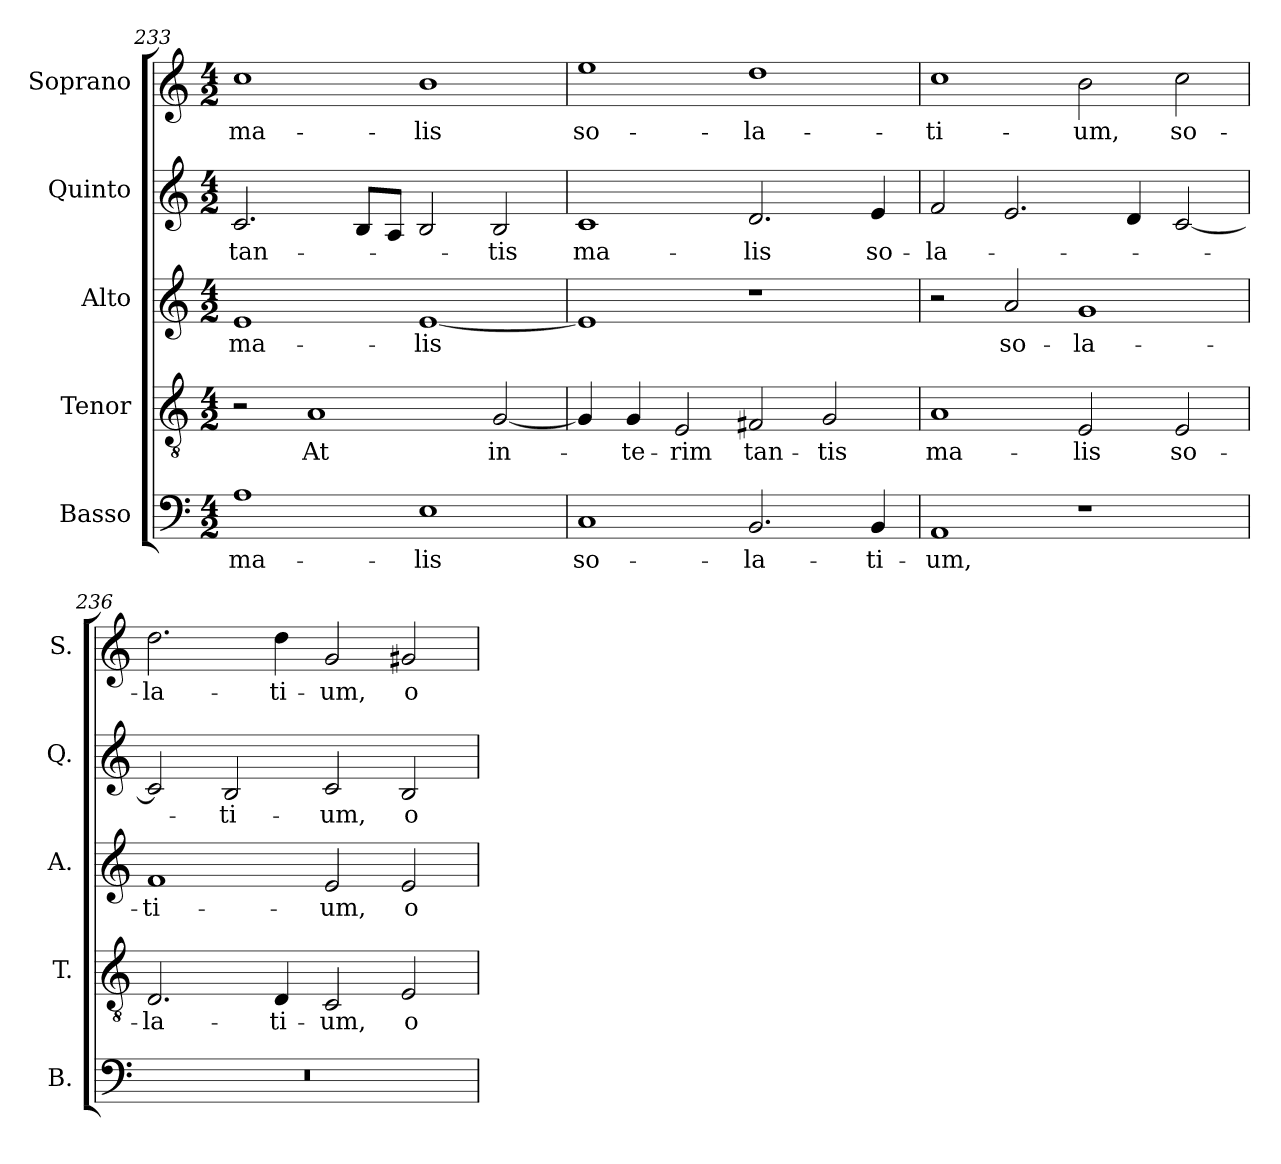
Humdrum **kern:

**kern	**text	**kern	**text	**kern	**text	**kern	**text	**kern	**text
*part5	*part5	*part4	*part4	*part3	*part3	*part2	*part2	*part1	*part1
*staff5	*staff5	*staff4	*staff4	*staff3	*staff3	*staff2	*staff2	*staff1	*staff1
*I"Basso	*	*I"Tenor	*	*I"Alto	*	*I"Quinto	*	*I"Soprano	*
*I'B.	*	*I'T.	*	*I'A.	*	*I'Q.	*	*I'S.	*
*clefF4	*	*clefGv2	*	*clefG2	*	*clefG2	*	*clefG2	*
*	*	*ITrd7c12	*	*	*	*	*	*	*
*k[]	*	*k[]	*	*k[]	*	*k[]	*	*k[]	*
*C:	*	*C:	*	*C:	*	*C:	*	*C:	*
*M4/2	*	*M4/2	*	*M4/2	*	*M4/2	*	*M4/2	*
=233	=233	=233	=233	=233	=233	=233	=233	=233	=233
!	!LO:LY:b:color=#000000	!	!	!	!	!	!	!	!
!	!	!	!	!	!LO:LY:b:color=#000000	!	!	!	!
!	!	!	!	!	!	!	!LO:LY:b:color=#000000	!	!
!	!	!	!	!	!	!	!	!	!LO:LY:b:color=#000000
1Ai	ma-	2r	.	1ei	ma-	2.ci/	tan-	1cci	ma-
!	!	!	!LO:LY:b:color=#000000	!	!	!	!	!	!
.	.	1AAi	At	.	.	.	.	.	.
.	.	.	.	.	.	8Bi/L	.	.	.
.	.	.	.	.	.	8Ai/J	.	.	.
!	!LO:LY:b:color=#000000	!	!	!	!	!	!	!	!
!	!	!	!	!	!LO:LY:b:color=#000000	!	!	!	!
!	!	!	!	!	!	!	!	!	!LO:LY:b:color=#000000
1Ei	-lis	.	.	[1ei	-lis	2Bi/	.	1bi	-lis
!	!	!	!LO:LY:b:color=#000000	!	!	!	!	!	!
!	!	!	!	!	!	!	!LO:LY:b:color=#000000	!	!
.	.	[2GGi/	in-	.	.	2Bi/	-tis	.	.
=234	=234	=234	=234	=234	=234	=234	=234	=234	=234
!	!LO:LY:b:color=#000000	!	!	!	!	!	!	!	!
!	!	!	!	!	!	!	!LO:LY:b:color=#000000	!	!
!	!	!	!	!	!	!	!	!	!LO:LY:b:color=#000000
1Ci	so-	4GGi/]	.	1ei]	.	1ci	ma-	1eei	so-
!	!	!	!LO:LY:b:color=#000000	!	!	!	!	!	!
.	.	4GGi/	-te-	.	.	.	.	.	.
!	!	!	!LO:LY:b:color=#000000	!	!	!	!	!	!
.	.	2EEi/	-rim	.	.	.	.	.	.
!	!LO:LY:b:color=#000000	!	!	!	!	!	!	!	!
!	!	!	!LO:LY:b:color=#000000	!	!	!	!	!	!
!	!	!	!	!	!	!	!LO:LY:b:color=#000000	!	!
!	!	!	!	!	!	!	!	!	!LO:LY:b:color=#000000
2.BBi/	-la-	2FF#Xi/	tan-	1r	.	2.di/	-lis	1ddi	-la-
!	!	!	!LO:LY:b:color=#000000	!	!	!	!	!	!
.	.	2GGi/	-tis	.	.	.	.	.	.
!	!LO:LY:b:color=#000000	!	!	!	!	!	!	!	!
!	!	!	!	!	!	!	!LO:LY:b:color=#000000	!	!
4BBi/	-ti-	.	.	.	.	4ei/	so-	.	.
=235	=235	=235	=235	=235	=235	=235	=235	=235	=235
!	!LO:LY:b:color=#000000	!	!	!	!	!	!	!	!
!	!	!	!LO:LY:b:color=#000000	!	!	!	!	!	!
!	!	!	!	!	!	!	!LO:LY:b:color=#000000	!	!
!	!	!	!	!	!	!	!	!	!LO:LY:b:color=#000000
1AAi	-um,	1AAi	ma-	2r	.	2fi/	-la-	1cci	-ti-
!	!	!	!	!	!LO:LY:b:color=#000000	!	!	!	!
.	.	.	.	2ai/	so-	2.ei/	.	.	.
!	!	!	!LO:LY:b:color=#000000	!	!	!	!	!	!
!	!	!	!	!	!LO:LY:b:color=#000000	!	!	!	!
!	!	!	!	!	!	!	!	!	!LO:LY:b:color=#000000
1r	.	2EEi/	-lis	1gi	-la-	.	.	2bi\	-um,
.	.	.	.	.	.	4di/	.	.	.
!	!	!	!LO:LY:b:color=#000000	!	!	!	!	!	!
!	!	!	!	!	!	!	!	!	!LO:LY:b:color=#000000
.	.	2EEi/	so-	.	.	[2ci/	.	2cci\	so-
=236	=236	=236	=236	=236	=236	=236	=236	=236	=236
!LO:N:vis=1	!	!	!	!	!	!	!	!	!
!	!	!	!LO:LY:b:color=#000000	!	!	!	!	!	!
!	!	!	!	!	!LO:LY:b:color=#000000	!	!	!	!
!	!	!	!	!	!	!	!	!	!LO:LY:b:color=#000000
0r	.	2.DDi/	-la-	1fi	-ti-	2ci/]	.	2.ddi\	-la-
!	!	!	!	!	!	!	!LO:LY:b:color=#000000	!	!
.	.	.	.	.	.	2Bi/	-ti-	.	.
!	!	!	!LO:LY:b:color=#000000	!	!	!	!	!	!
!	!	!	!	!	!	!	!	!	!LO:LY:b:color=#000000
.	.	4DDi/	-ti-	.	.	.	.	4ddi\	-ti-
!	!	!	!LO:LY:b:color=#000000	!	!	!	!	!	!
!	!	!	!	!	!LO:LY:b:color=#000000	!	!	!	!
!	!	!	!	!	!	!	!LO:LY:b:color=#000000	!	!
!	!	!	!	!	!	!	!	!	!LO:LY:b:color=#000000
.	.	2CCi/	-um,	2ei/	-um,	2ci/	-um,	2gi/	-um,
!	!	!	!LO:LY:b:color=#000000	!	!	!	!	!	!
!	!	!	!	!	!LO:LY:b:color=#000000	!	!	!	!
!	!	!	!	!	!	!	!LO:LY:b:color=#000000	!	!
!	!	!	!	!	!	!	!	!	!LO:LY:b:color=#000000
.	.	2EEi/	o	2ei/	o	2Bi/	o	2g#Xi/	o
=	=	=	=	=	=	=	=	=	=
*-	*-	*-	*-	*-	*-	*-	*-	*-	*-
